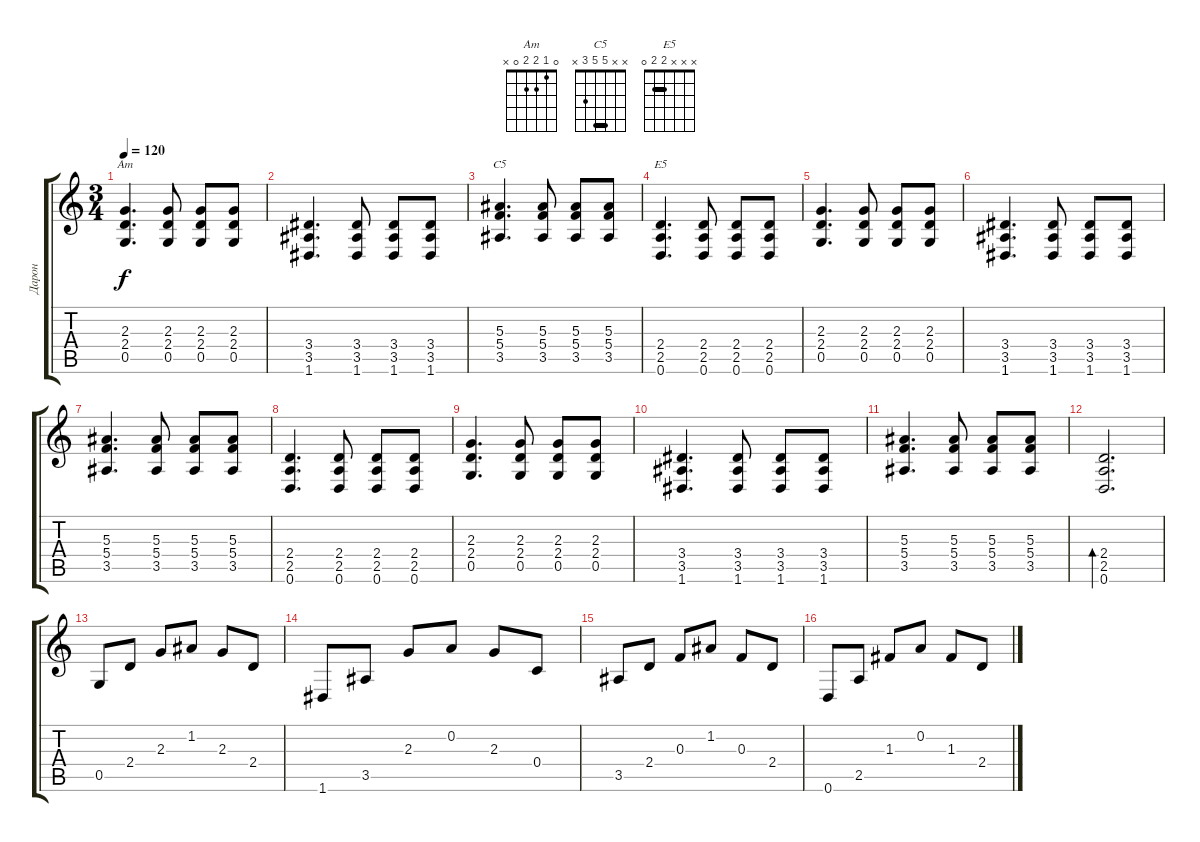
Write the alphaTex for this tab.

\track ("Дарон" "Дарон") {instrument electricguitarclean}
\staff {score tabs}
\tuning (D4 A3 F3 C3 G2 D2) {hide}
\chord ("Am" 0 1 2 2 0 x)
\chord ("C5" x x 5 5 3 x) {barre 5}
\chord ("E5" x x x 2 2 0) {barre 2}
\ts (3 4)
\tempo 120
\clef g2
\ks c
(2.3 2.4 0.5).4{d ch "Am" dy f} (2.3 2.4 0.5).8 (2.3 2.4 0.5).8 (2.3 2.4 0.5).8 |
(3.4 3.5 1.6).4{d} (3.4 3.5 1.6).8 (3.4 3.5 1.6).8 (3.4 3.5 1.6).8 |
(5.3 5.4 3.5).4{d ch "C5"} (5.3 5.4 3.5).8 (5.3 5.4 3.5).8 (5.3 5.4 3.5).8 |
(2.4 2.5 0.6).4{d ch "E5"} (2.4 2.5 0.6).8 (2.4 2.5 0.6).8 (2.4 2.5 0.6).8 |
(2.3 2.4 0.5).4{d} (2.3 2.4 0.5).8 (2.3 2.4 0.5).8 (2.3 2.4 0.5).8 |
(3.4 3.5 1.6).4{d} (3.4 3.5 1.6).8 (3.4 3.5 1.6).8 (3.4 3.5 1.6).8 |
(5.3 5.4 3.5).4{d} (5.3 5.4 3.5).8 (5.3 5.4 3.5).8 (5.3 5.4 3.5).8 |
(2.4 2.5 0.6).4{d} (2.4 2.5 0.6).8 (2.4 2.5 0.6).8 (2.4 2.5 0.6).8 |
(2.3 2.4 0.5).4{d} (2.3 2.4 0.5).8 (2.3 2.4 0.5).8 (2.3 2.4 0.5).8 |
(3.4 3.5 1.6).4{d} (3.4 3.5 1.6).8 (3.4 3.5 1.6).8 (3.4 3.5 1.6).8 |
(5.3 5.4 3.5).4{d} (5.3 5.4 3.5).8 (5.3 5.4 3.5).8 (5.3 5.4 3.5).8 |
(2.4 2.5 0.6).2{d bd 480} |
0.5.8 2.4.8 2.3.8 1.2.8 2.3.8 2.4.8 |
1.6.8 3.5.8 2.3.8 0.2.8 2.3.8 0.4.8 |
3.5.8 2.4.8 0.3.8 1.2.8 0.3.8 2.4.8 |
0.6.8 2.5.8 1.3.8 0.2.8 1.3.8 2.4.8
